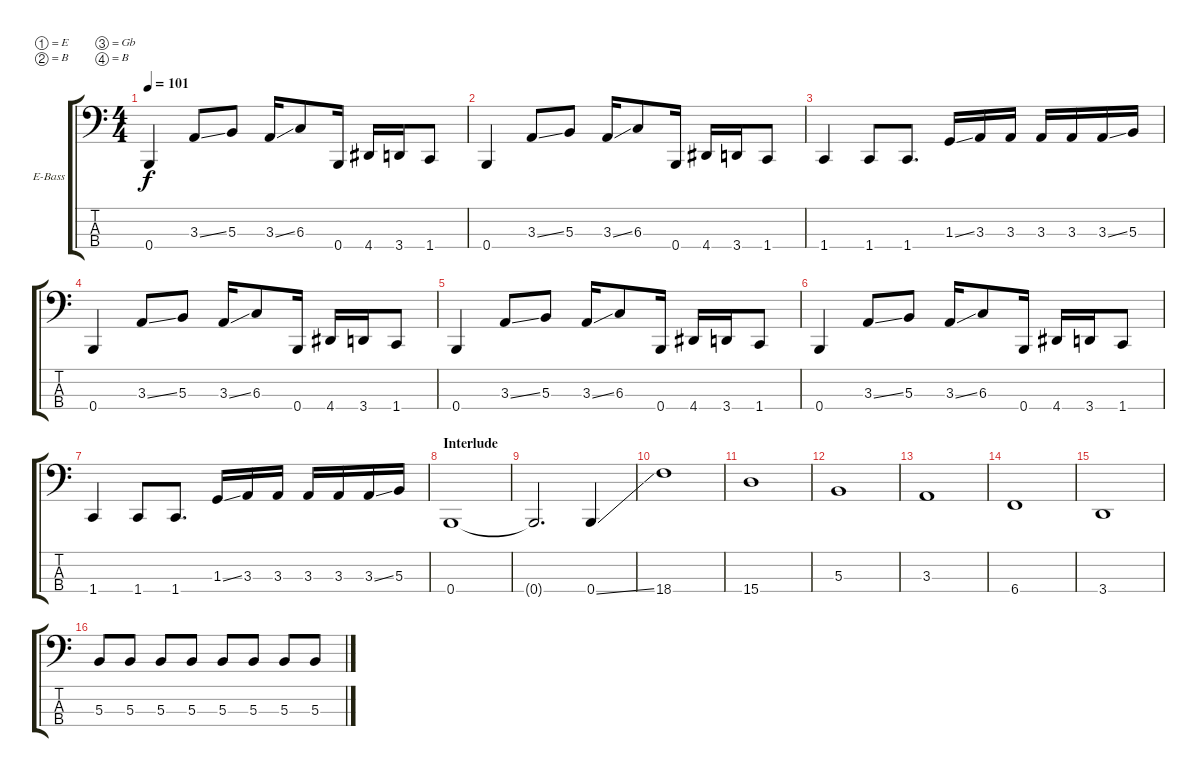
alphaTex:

\bracketExtendMode groupsimilarinstruments
\firstSystemTrackNameOrientation horizontal
\otherSystemsTrackNameOrientation horizontal
\track ("Adam Duce" "E-Bass") {instrument electricbasspick}
\staff {score tabs}
\tuning (E2 B1 Gb1 B0)
\ts (4 4)
\tempo 101
\clef f4
\ks c
0.4.4{dy f} 3.3{ss}.8 5.3.8 3.3{ss}.16 6.3.8 0.4.16 4.4.16 3.4.16 1.4.8 |
0.4.4 3.3{ss}.8 5.3.8 3.3{ss}.16 6.3.8 0.4.16 4.4.16 3.4.16 1.4.8 |
1.4.4 1.4.8 1.4.8{d} 1.3{ss}.16 3.3.16 3.3.16 3.3.16 3.3.16 3.3{ss}.16 5.3.16 |
0.4.4 3.3{ss}.8 5.3.8 3.3{ss}.16 6.3.8 0.4.16 4.4.16 3.4.16 1.4.8 |
0.4.4 3.3{ss}.8 5.3.8 3.3{ss}.16 6.3.8 0.4.16 4.4.16 3.4.16 1.4.8 |
0.4.4 3.3{ss}.8 5.3.8 3.3{ss}.16 6.3.8 0.4.16 4.4.16 3.4.16 1.4.8 |
1.4.4 1.4.8 1.4.8{d} 1.3{ss}.16 3.3.16 3.3.16 3.3.16 3.3.16 3.3{ss}.16 5.3.16 |
\section ("" "Interlude")
0.4.1 |
0.4{t}.2{d} 0.4{ss}.4 |
18.4.1 |
15.4.1 |
5.3.1 |
3.3.1 |
6.4.1 |
3.4.1 |
5.3.8 5.3.8 5.3.8 5.3.8 5.3.8 5.3.8 5.3.8 5.3.8
